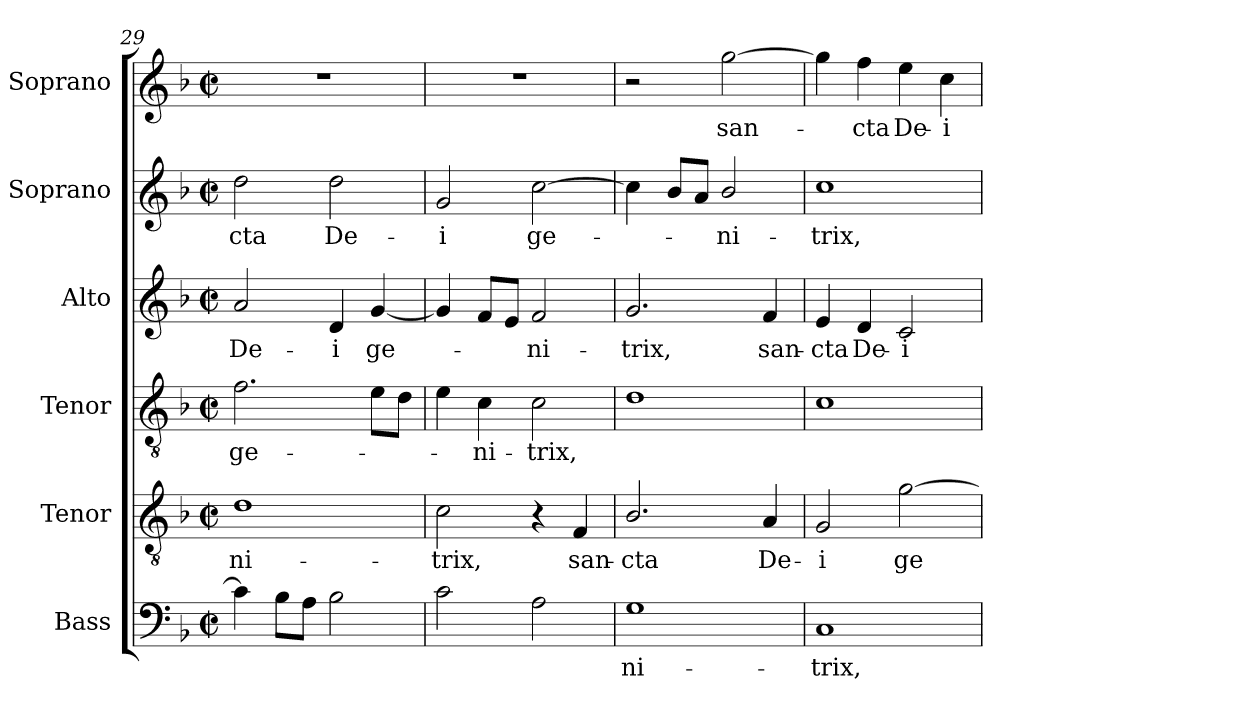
**kern	**text	**kern	**text	**kern	**text	**kern	**text	**kern	**text	**kern	**text
*part6	*part6	*part5	*part5	*part4	*part4	*part3	*part3	*part2	*part2	*part1	*part1
*staff6	*staff6	*staff5	*staff5	*staff4	*staff4	*staff3	*staff3	*staff2	*staff2	*staff1	*staff1
*I"Bass	*	*I"Tenor	*	*I"Tenor	*	*I"Alto	*	*I"Soprano	*	*I"Soprano	*
*I'B	*	*I'T2	*	*I'T1	*	*I'A	*	*I'S2	*	*I'S1	*
*clefF4	*	*clefGv2	*	*clefGv2	*	*clefG2	*	*clefG2	*	*clefG2	*
*	*	*ITrd7c12	*	*ITrd7c12	*	*	*	*	*	*	*
*k[b-]	*	*k[b-]	*	*k[b-]	*	*k[b-]	*	*k[b-]	*	*k[b-]	*
*F:	*	*F:	*	*F:	*	*F:	*	*F:	*	*F:	*
*M2/2	*	*M2/2	*	*M2/2	*	*M2/2	*	*M2/2	*	*M2/2	*
*met(c|)	*	*met(c|)	*	*met(c|)	*	*met(c|)	*	*met(c|)	*	*met(c|)	*
=29	=29	=29	=29	=29	=29	=29	=29	=29	=29	=29	=29
!	!	!	!LO:LY:b:color=#000000	!	!	!	!	!	!	!	!
!	!	!	!	!	!LO:LY:b:color=#000000	!	!	!	!	!	!
!	!	!	!	!	!	!	!LO:LY:b:color=#000000	!	!	!	!
!	!	!	!	!	!	!	!	!	!LO:LY:b:color=#000000	!	!
4ci\]	.	1Di	-ni-	2.Fi\	ge-	2ai/	De-	2ddi\	-cta	1r	.
8B-i\L	.	.	.	.	.	.	.	.	.	.	.
8Ai\J	.	.	.	.	.	.	.	.	.	.	.
!	!	!	!	!	!	!	!LO:LY:b:color=#000000	!	!	!	!
!	!	!	!	!	!	!	!	!	!LO:LY:b:color=#000000	!	!
2B-i\	.	.	.	.	.	4di/	-i	2ddi\	De-	.	.
!	!	!	!	!	!	!	!LO:LY:b:color=#000000	!	!	!	!
.	.	.	.	8Ei\L	.	[4gi/	ge-	.	.	.	.
.	.	.	.	8Di\J	.	.	.	.	.	.	.
=30	=30	=30	=30	=30	=30	=30	=30	=30	=30	=30	=30
!	!	!	!LO:LY:b:color=#000000	!	!	!	!	!	!	!	!
!	!	!	!	!	!	!	!	!	!LO:LY:b:color=#000000	!	!
2ci\	.	2Ci\	-trix,	4Ei\	.	4gi/]	.	2gi/	-i	1r	.
!	!	!	!	!	!LO:LY:b:color=#000000	!	!	!	!	!	!
.	.	.	.	4Ci\	-ni-	8fi/L	.	.	.	.	.
.	.	.	.	.	.	8ei/J	.	.	.	.	.
!	!	!	!	!	!LO:LY:b:color=#000000	!	!	!	!	!	!
!	!	!	!	!	!	!	!LO:LY:b:color=#000000	!	!	!	!
!	!	!	!	!	!	!	!	!	!LO:LY:b:color=#000000	!	!
2Ai\	.	4r	.	2Ci\	-trix,	2fi/	-ni-	[2cci\	ge-	.	.
!	!	!	!LO:LY:b:color=#000000	!	!	!	!	!	!	!	!
.	.	4FFi/	san-	.	.	.	.	.	.	.	.
=31	=31	=31	=31	=31	=31	=31	=31	=31	=31	=31	=31
!	!LO:LY:b:color=#000000	!	!	!	!	!	!	!	!	!	!
!	!	!	!LO:LY:b:color=#000000	!	!	!	!	!	!	!	!
!	!	!	!	!	!	!	!LO:LY:b:color=#000000	!	!	!	!
1Gi	-ni-	2.BB-i/	-cta	1Di	.	2.gi/	-trix,	4cci\]	.	2r	.
.	.	.	.	.	.	.	.	8b-i/L	.	.	.
.	.	.	.	.	.	.	.	8ai/J	.	.	.
!	!	!	!	!	!	!	!	!	!LO:LY:b:color=#000000	!	!
!	!	!	!	!	!	!	!	!	!	!	!LO:LY:b:color=#000000
.	.	.	.	.	.	.	.	2b-i/	-ni-	[2ggi\	san-
!	!	!	!LO:LY:b:color=#000000	!	!	!	!	!	!	!	!
!	!	!	!	!	!	!	!LO:LY:b:color=#000000	!	!	!	!
.	.	4AAi/	De-	.	.	4fi/	san-	.	.	.	.
=32	=32	=32	=32	=32	=32	=32	=32	=32	=32	=32	=32
!	!LO:LY:b:color=#000000	!	!	!	!	!	!	!	!	!	!
!	!	!	!LO:LY:b:color=#000000	!	!	!	!	!	!	!	!
!	!	!	!	!	!	!	!LO:LY:b:color=#000000	!	!	!	!
!	!	!	!	!	!	!	!	!	!LO:LY:b:color=#000000	!	!
1Ci	-trix,	2GGi/	-i	1Ci	.	4ei/	-cta	1cci	-trix,	4ggi\]	.
!	!	!	!	!	!	!	!LO:LY:b:color=#000000	!	!	!	!
!	!	!	!	!	!	!	!	!	!	!	!LO:LY:b:color=#000000
.	.	.	.	.	.	4di/	De-	.	.	4ffi\	-cta
!	!	!	!LO:LY:b:color=#000000	!	!	!	!	!	!	!	!
!	!	!	!	!	!	!	!LO:LY:b:color=#000000	!	!	!	!
!	!	!	!	!	!	!	!	!	!	!	!LO:LY:b:color=#000000
.	.	[2Gi\	ge-	.	.	2ci/	-i	.	.	4eei\	De-
!	!	!	!	!	!	!	!	!	!	!	!LO:LY:b:color=#000000
.	.	.	.	.	.	.	.	.	.	4cci\	-i
=	=	=	=	=	=	=	=	=	=	=	=
*-	*-	*-	*-	*-	*-	*-	*-	*-	*-	*-	*-
